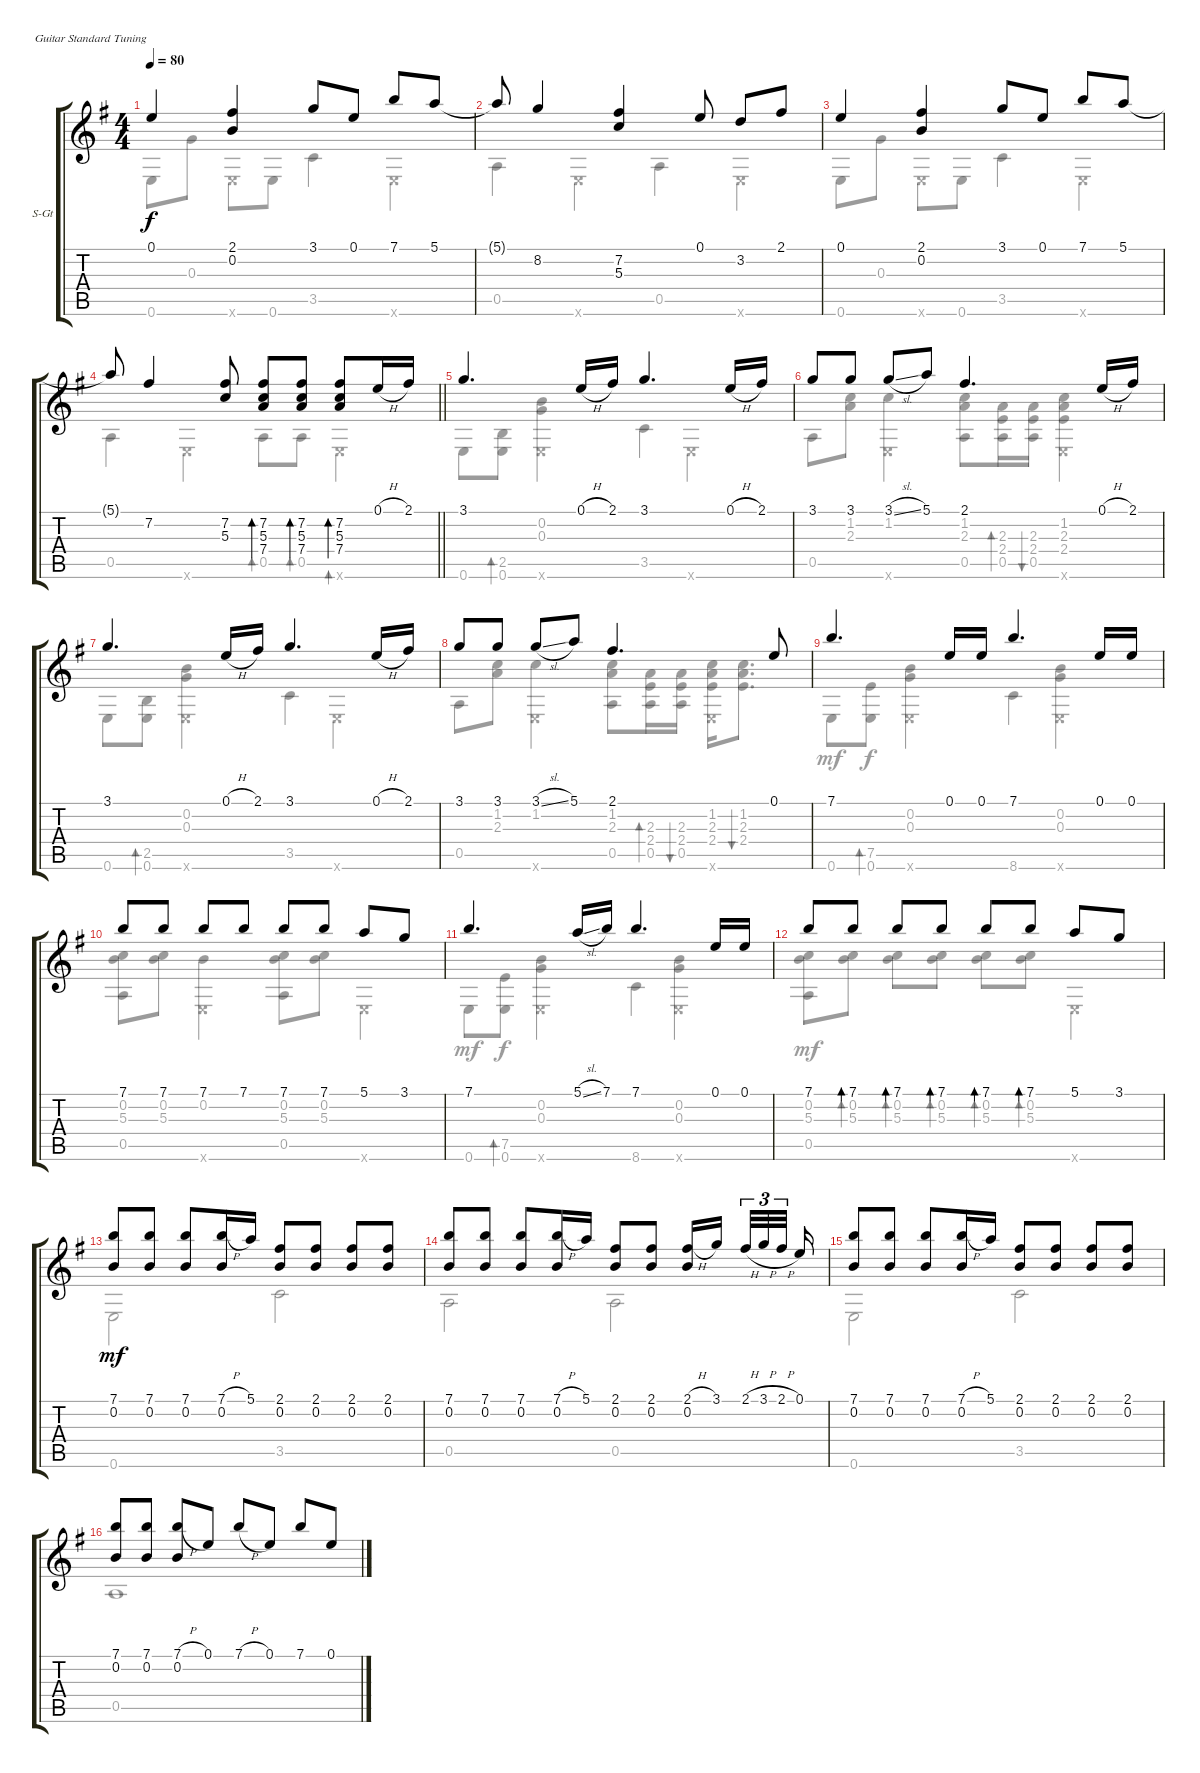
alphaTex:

\defaultSystemsLayout 4
\bracketExtendMode groupsimilarinstruments
\firstSystemTrackNameOrientation horizontal
\otherSystemsTrackNameOrientation horizontal
\track ("Steel Guitar" "S-Gt") {instrument acousticguitarsteel}
\staff {score tabs}
\tuning (E4 B3 G3 D3 A2 E2)
\voice
\ts (4 4)
\scale
0.515714
\tempo 80
\accidentals auto
\clef g2
\ottava regular
\simile none
\ks eminor
0.1.4{dy f} (2.1 0.2).4 3.1.8 0.1.8 7.1.8 5.1.8 |
\scale
0.48433 5.1{t}.8 8.2.4 (7.2 5.3).4 0.1.8 3.2.8 2.1.8 |
\scale
0.466095 0.1.4 (2.1 0.2).4 3.1.8 0.1.8 7.1.8 5.1.8 |
\scale
0.534188
\barLineRight lightlight
5.1{t}.8 7.2.4 (7.2 5.3).8 (7.4 5.3 7.2).8{bd 30} (7.2 5.3 7.4).8{bd 30} (7.2 5.3 7.4).8{bd 30} 0.1{h}.16 2.1.16 |
\scale
0.480929 3.1.4{d} 0.1{h}.16 2.1.16 3.1.4{d} 0.1{h}.16 2.1.16 |
\scale
0.519122 3.1.8 3.1.8 3.1{sl}.8 5.1.8 2.1.4{d} 0.1{h}.16 2.1.16 |
\scale
0.496627 3.1.4{d} 0.1{h}.16 2.1.16 3.1.4{d} 0.1{h}.16 2.1.16 |
\scale
0.503434 3.1.8 3.1.8 3.1{sl}.8 5.1.8 2.1.4{d} 0.1.8 |
\scale
0.563993 7.1.4{d} 0.1.16 0.1.16 7.1.4{d} 0.1.16 0.1.16 |
\scale
0.435897 7.1.8 7.1.8 7.1.8 7.1.8 7.1.8 7.1.8 5.1.8 3.1.8 |
\scale
0.532258 7.1.4{d} 5.1{sl}.16 7.1.16 7.1.4{d} 0.1.16 0.1.16 |
\scale
0.467742 7.1.8 7.1.8{bd 0} 7.1.8{bd 0} 7.1.8{bd 0} 7.1.8{bd 0} 7.1.8{bd 0} 5.1.8 3.1.8 |
(7.1 0.2).8{dy mf} (7.1 0.2).8 (7.1 0.2).8 (7.1{h} 0.2).16 5.1.16 (2.1 0.2).8 (2.1 0.2).8 (2.1 0.2).8 (2.1 0.2).8 |
(7.1 0.2).8 (7.1 0.2).8 (7.1 0.2).8 (7.1{h} 0.2).16 5.1.16 (2.1 0.2).8 (2.1 0.2).8 (2.1{h} 0.2).16 3.1.16 2.1{h}.32{tu (3 2)} 3.1{h}.32{tu (3 2)} 2.1{h}.32{tu (3 2)} 0.1.16 |
\scale
0.609921 (7.1 0.2).8 (7.1 0.2).8 (7.1 0.2).8 (7.1{h} 0.2).16 5.1.16 (2.1 0.2).8 (2.1 0.2).8 (2.1 0.2).8 (2.1 0.2).8 |
\scale
0.389943 (7.1 0.2).8 (7.1 0.2).8 (7.1{h} 0.2).8 0.1.8 7.1{h}.8 0.1.8 7.1.8 0.1.8
\voice
\clef g2
\ottava regular
\simile none
\ks eminor
0.6.8{dy f} 0.3.8 0.6{x}.8 0.6.8 3.5.4 0.6{x}.4 |
0.5.4 0.6{x}.4 0.5.4 0.6{x}.4 |
0.6.8 0.3.8 0.6{x}.8 0.6.8 3.5.4 0.6{x}.4 |
\barLineRight lightlight
0.5.4 0.6{x}.4 0.5.8{bd 0} 0.5.8{bd 0} 0.6{x}.4{bd 0} |
0.6.8 (0.6 2.5).8{bd 30} (0.6{x} 0.2 0.3).4 3.5.4 0.6{x}.4 |
0.5.8 (2.3 1.2).8 (0.6{x} 1.2).4 (0.5 1.2 2.3).8 (0.5 2.4 2.3).16{bd 30} (2.3 2.4 0.5).16{bu 30} (0.6{x} 2.3 2.4 1.2).4 |
0.6.8 (0.6 2.5).8{bd 30} (0.6{x} 0.2 0.3).4 3.5.4 0.6{x}.4 |
0.5.8 (2.3 1.2).8 (0.6{x} 1.2).4 (0.5 1.2 2.3).8 (0.5 2.4 2.3).16{bd 30} (2.3 2.4 0.5).16{bu 30} (0.6{x} 2.3 2.4 1.2).16 (1.2 2.3 2.4).8{d bu 30} |
0.6.8{dy mf} (0.6 7.5).8{bd 30 dy f} (0.6{x} 0.2 0.3).4 8.6.4 (0.2 0.3 0.6{x}).4 |
(0.5 5.3 0.2).8 (0.2 5.3).8 (0.6{x} 0.2).4 (0.5 5.3 0.2).8 (0.2 5.3).8 0.6{x}.4 |
0.6.8{dy mf} (0.6 7.5).8{bd 30 dy f} (0.6{x} 0.2 0.3).4 8.6.4 (0.2 0.3 0.6{x}).4 |
(0.5 5.3 0.2).8{dy mf} (5.3 0.2).8{bd 30} (5.3 0.2).8{bd 30} (5.3 0.2).8{bd 30} (5.3 0.2).8{bd 30} (5.3 0.2).8{bd 30} 0.6{x}.4 |
0.6.2 3.5.2 |
0.5.2 0.5.2 |
0.6.2 3.5.2 |
0.5.1
